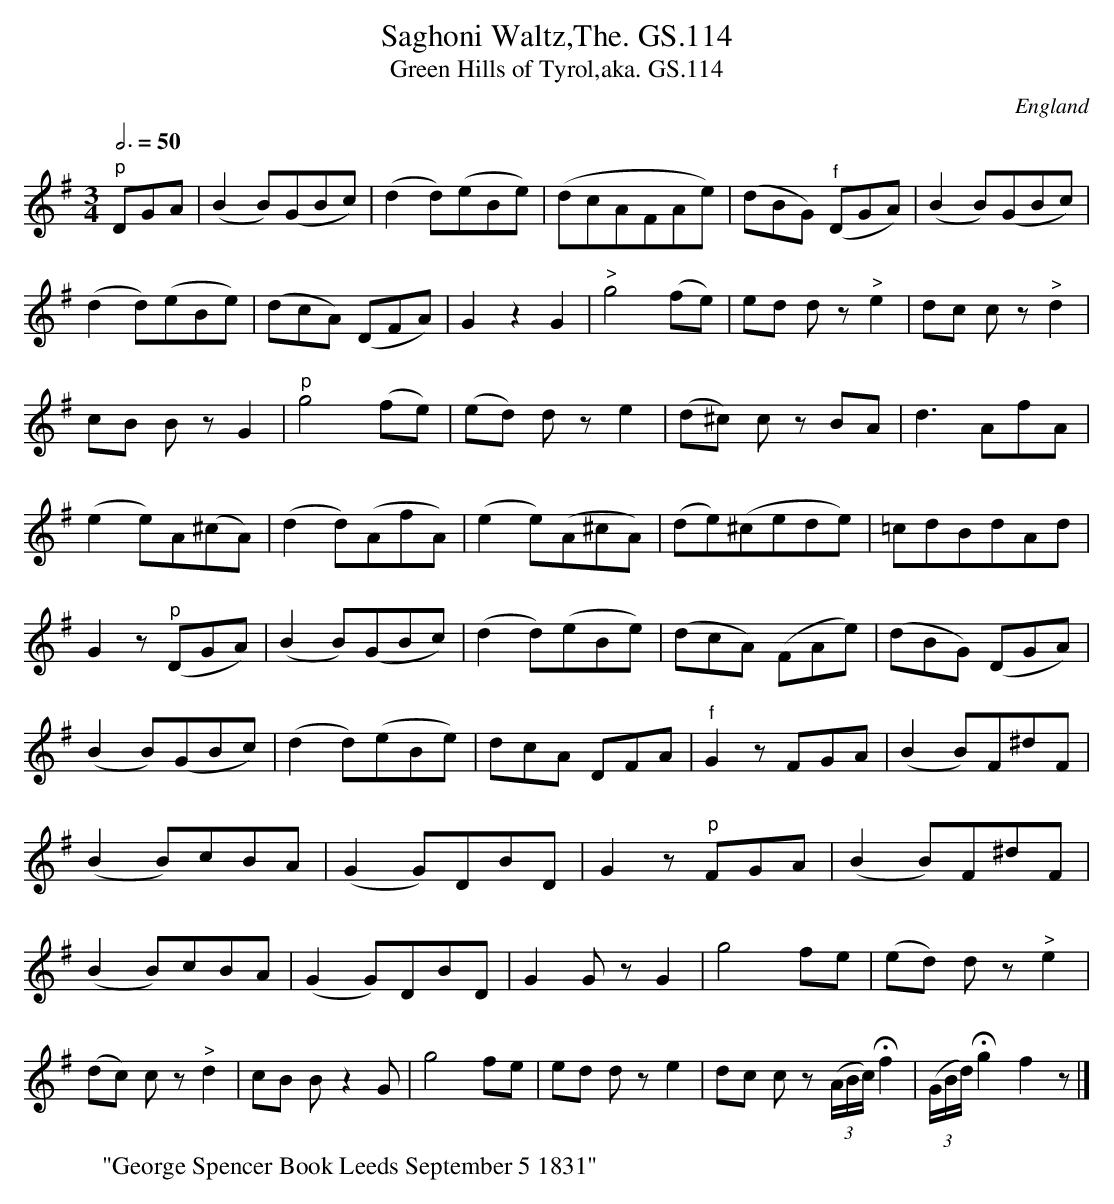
X:1
T:Saghoni Waltz,The. GS.114
T:Green Hills of Tyrol,aka. GS.114
M:3/4
L:1/8
Q:3/4=50
O:England
K:G major
"p"DGA  |  (B2 B)(GBc) | (d2 d)(eBe) | (dcAFAe) | (dBG) "^f"(DGA) |\
(B2  B)(GBc) | (d2  d)(eBe) | (dcA) (DFA) | G2 z2G2 |\
"^>"g4 (fe) | ed dz"^>"e2 | \
dc cz "^>"d2 | cB Bz G2 | "^p"g4  (fe) | (ed) d z e2 | (d^c) c z BA |\
d3 AfA | (e2 e)A(^cA) |\
(d2 d)(AfA) | (e2 e)(A^cA) | (de)(^cede) | =cdBdAd |\
G2 z "^p"(DGA) | (B2B)(GBc) | (d2d)(eBe) |\
(dcA) (FAe) | (dBG) (DGA) | (B2 B)(GBc) | (d2 d)(eBe) | \
dcA DFA | "^f"G2z FGA |(B2 B)F^dF | (B2 B)cBA | \
(G2 G)DBD | G2 z "p"FGA |(B2 B)F^dF | (B2 B)cBA | \
(G2 G)DBD | G2 G z G2 | g4 fe | (ed) dz"^>"e2 | (dc) c z "^>"d2 |\
cB Bz2G | g4 fe | ed d z e2 |\
dc c z    (3(A/B/c/) Hf2 |  (3(G/B/d/) Hg2 f2 z |]
W:"George Spencer Book Leeds September 5 1831"
